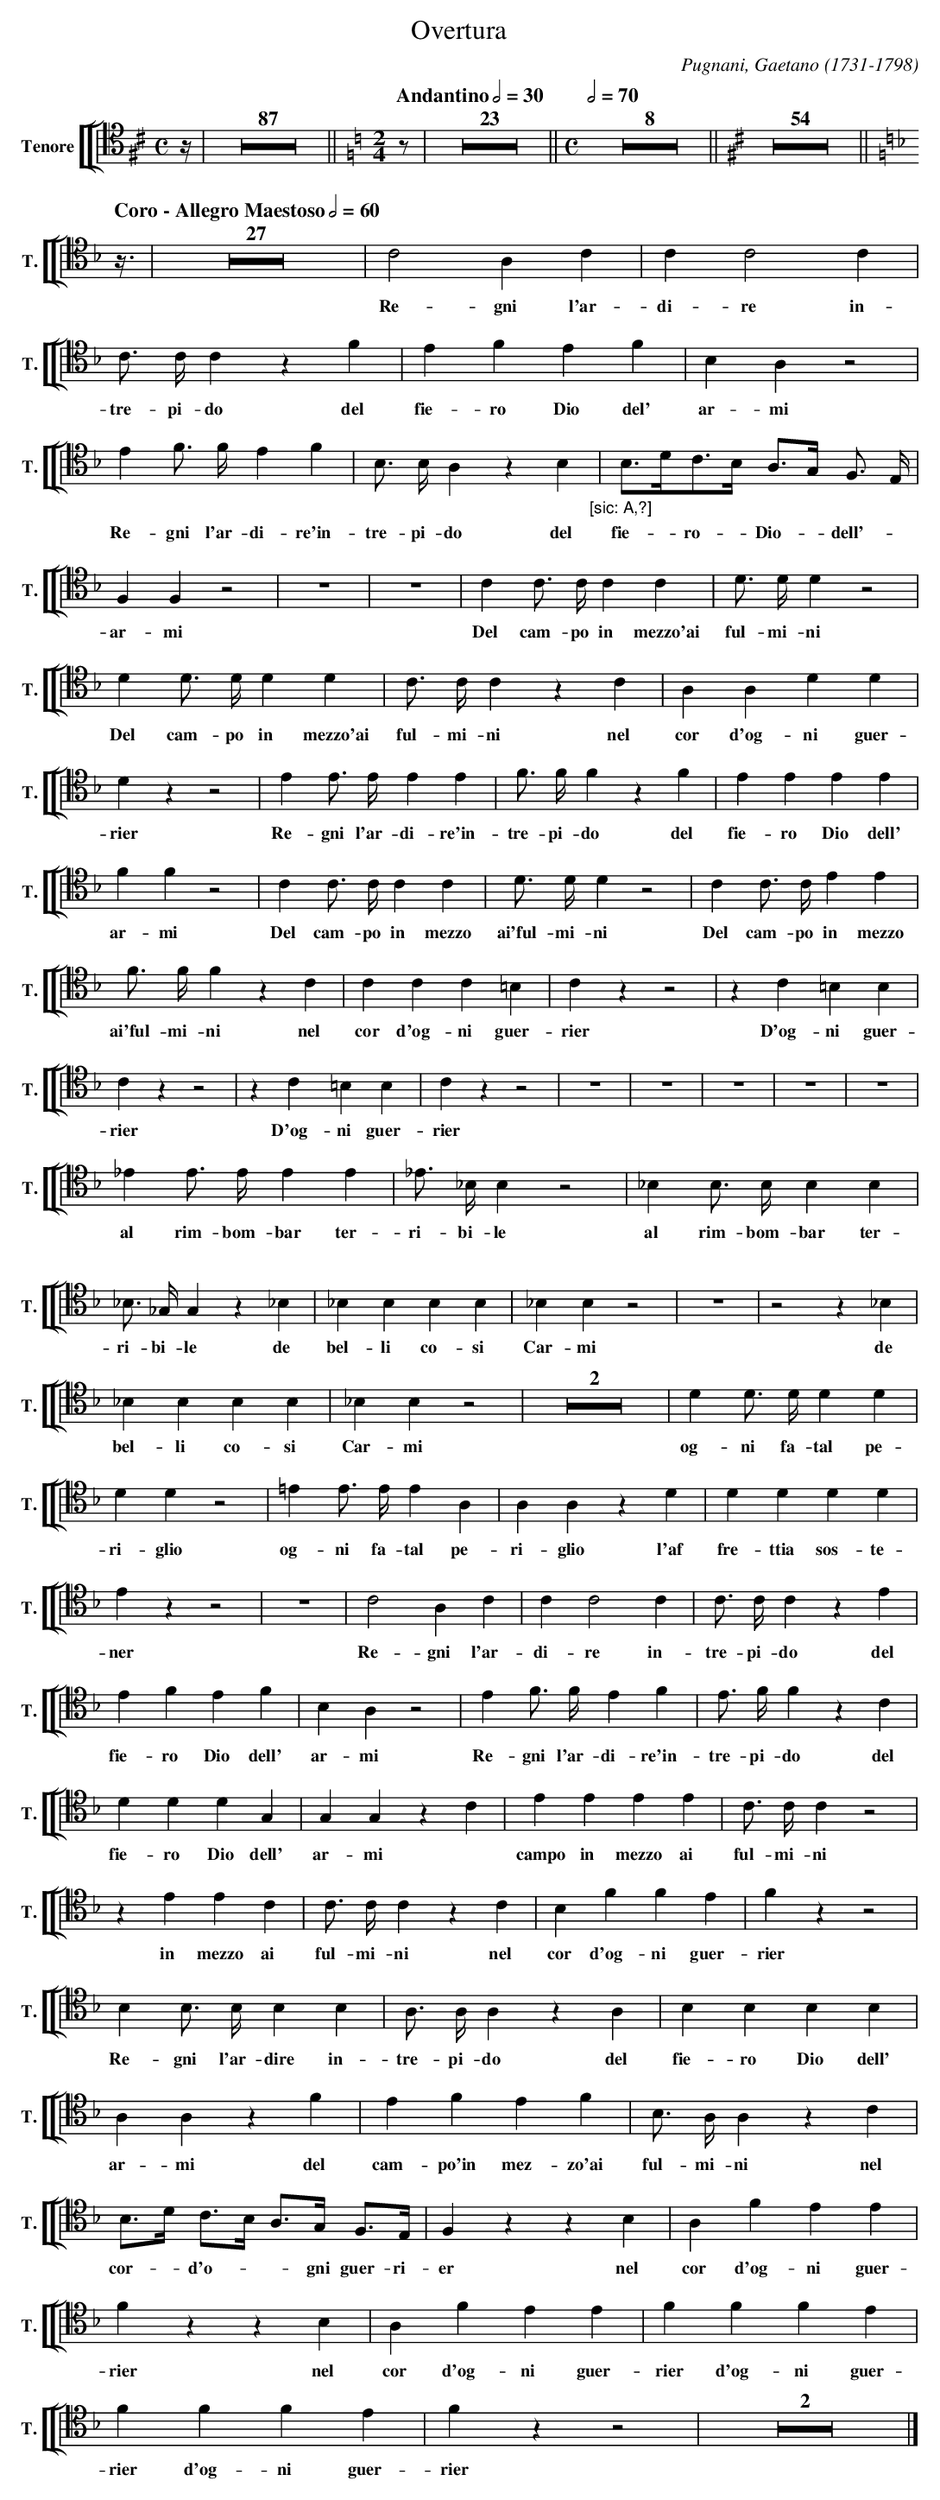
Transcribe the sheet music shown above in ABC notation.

X:1
T:Overtura
C:Pugnani, Gaetano (1731-1798)
M:C
L:1/4
K:D
V: 17 clef=tenor name="Tenore" sname="T."
%%staves [[ 17 ]]
   z// | Z87 || \
[M:2/4] [K:C] [L:1/8] [Q: "Andantino" 1/2=30] z | Z23 || \
[M:C] [Q: 1/2=70] Z8 || \
[K: D] Z54 || \
[K:F] [L:1/4] [Q: "Coro - Allegro Maestoso" 1/2=60] z3/8 | Z27 | \
 C2 A, C | C C2 C | C3/4 C1/4 C z F | E F E F | B, A, z2 |
w: Re-gni l'ar-di-re in-tre-pi-do del fie-ro Dio del' ar-mi
   E F3/4 F1/4 E F | B,3/4 B,1/4 A, z B, "_[sic: A,?]"| B,3/4D1/4C3/4B,1/4 A,3/4G,1/4 F,3/4 E,1/4 | F, F, z2 | z4 | \
w: Re-gni l'ar-di-re'in-tre-pi-do del fie--ro-- Dio-- dell'-- ar-mi
   z4 | C C3/4 C1/4 C C | D3/4 D1/4 D z2 | D D3/4 D1/4 D D | C3/4 C1/4 C z C | A, A, D D | \
w: Del cam-po in mezzo'ai ful-mi-ni Del cam-po in mezzo'ai ful-mi-ni nel cor d'og-ni guer-
   D z z2 | E E3/4 E1/4 E E | F3/4 F1/4 F z F | E E E E | F F z2 | \
w: rier Re-gni l'ar-di-re'in-tre-pi-do del fie-ro Dio dell' ar-mi
   C C3/4 C1/4 C C | D3/4 D1/4 D z2 | C C3/4 C1/4 E E | F3/4 F1/4 F z C | C C C =B, | \
w: Del cam-po in mezzo ai'ful-mi-ni Del cam-po in mezzo ai'ful-mi-ni nel cor d'og-ni guer-
   C z z2 | z C =B, B, | C z z2 | z C =B, B, | C z z2| z4 | \
w: rier  D'og-ni guer-rier D'og-ni guer-rier
   z4 | z4 | z4 | z4 | _E E3/4 E1/4 E E | _E3/4 _B,1/4 B, z2 | \
w: al rim-bom-bar ter-ri-bi-le
   _B, B,3/4 B,1/4 B, B, | _B,3/4 _G,1/4 G, z _B, | _B, B, B, B, | _B, B, z2 | z4 | \
w: al rim-bom-bar ter-ri-bi-le de bel-li co-si Car-mi
   z2 z _B, | _B, B, B, B, | _B, B, z2 | Z2 | \
w: de bel-li co-si Car-mi
   D D3/4 D1/4 D D | D D z2 | =E E3/4 E1/4 E A, | A, A, z D | \
w: og-ni fa-tal pe-ri-glio og-ni fa-tal pe-ri-glio l'af -
   D D D D | E z z2 | z4 | C2 A, C | C C2 C | C3/4 C1/4 C z E | \
w: fre-ttia sos-te-ner  Re-gni l'ar-di-re in-tre-pi-do del
   E F E F | B, A, z2 | E F/ >F/ E F | E/> F/ F z C| D D D G, | G, G, z C| \
w: fie-ro Dio dell' ar-mi Re-gni l'ar-di-re'in-tre-pi-do del fie-ro Dio dell' ar-mi
   E E E E | C/ > C/ C z2 | z E E C | C/ > C/ C z C | B, F F E | \
w: campo in mezzo ai ful-mi-ni in mezzo ai ful-mi-ni nel cor d'og-ni guer-
   F z z2 | B, B,/ > B,/ B, B, | A,/ > A,/ A, z A, | B, B, B, B, | A, A, z F | E F E F | B,/ > A,/ A, z \
w: rier Re-gni l'ar-dire in-tre-pi-do del fie-ro Dio dell' ar-mi del cam-po'in mez-zo'ai ful-mi-ni
   C | B,/>D/ C/>B,/ A,/>G,/ F,/>E,/ | F, z z B, | A, F E E | F z z B, | A, F E E | \
w: nel cor-- d'o---gni guer-ri-er nel cor d'og-ni guer-rier nel cor d'og-ni guer-
   F F F E | F F F E | F z z2 | Z2 |]
w: rier d'og-ni guer-rier d'og-ni guer-rier
